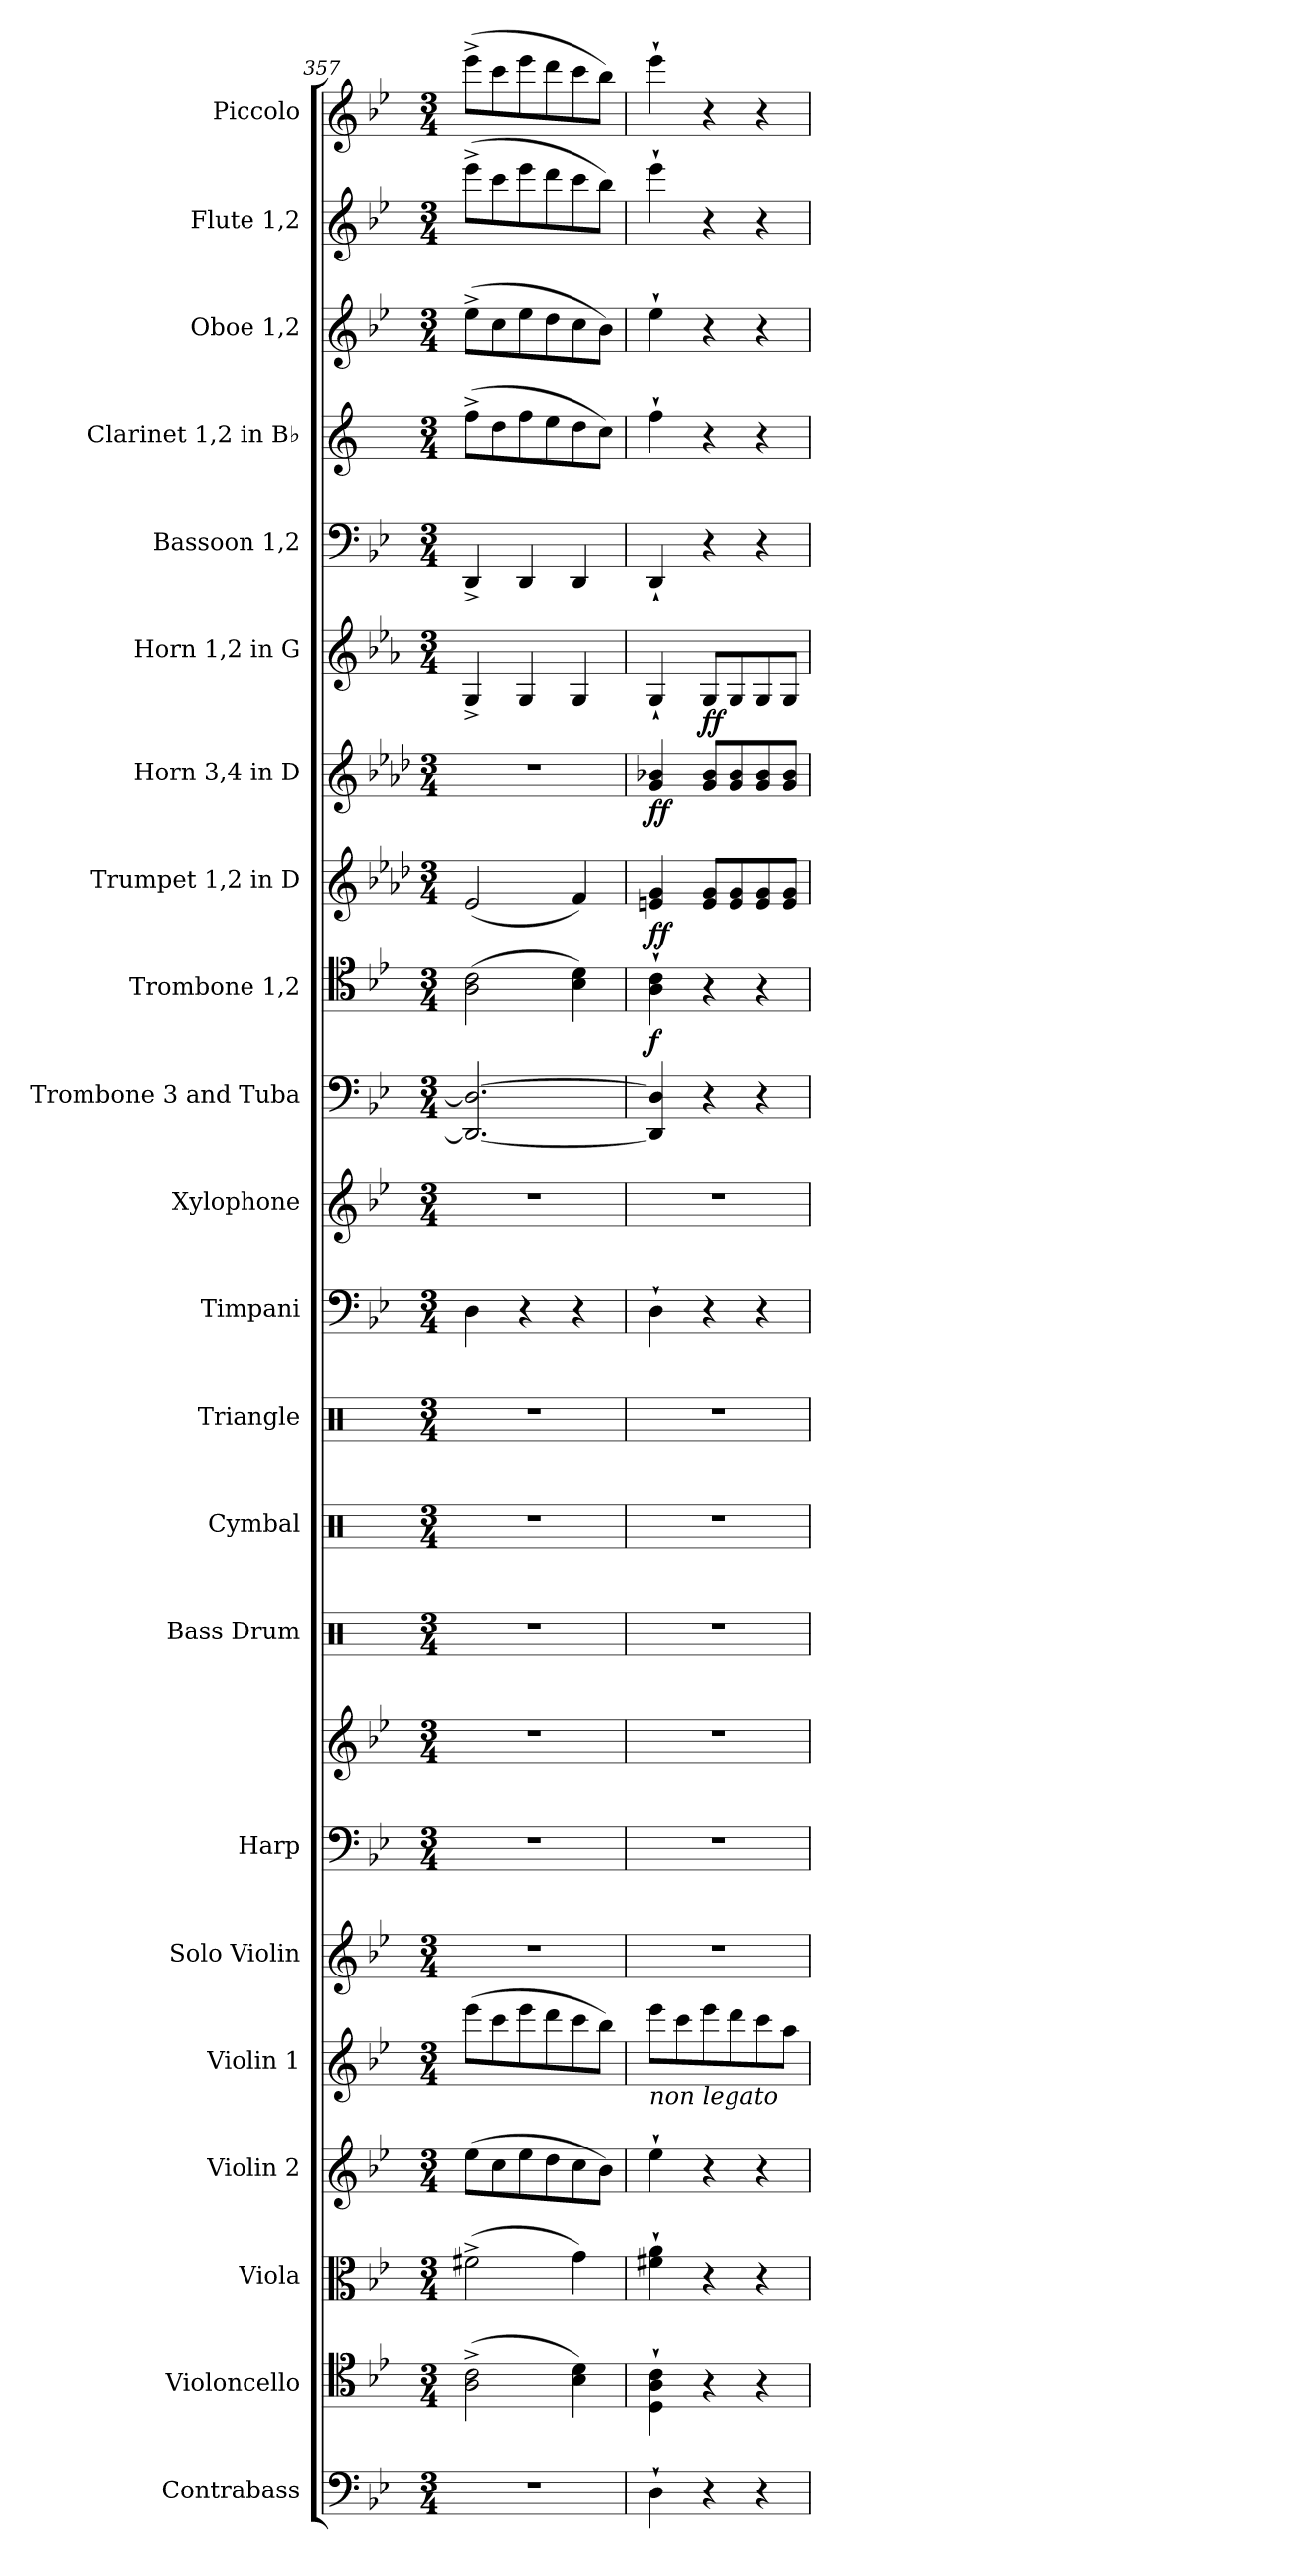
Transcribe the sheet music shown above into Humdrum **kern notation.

**kern	**kern	**kern	**kern	**kern	**kern	**kern	**kern	**kern	**kern	**kern	**kern	**kern	**kern	**kern	**dynam	**kern	**dynam	**kern	**dynam	**kern	**dynam	**kern	**kern	**kern	**kern	**kern
*part22	*part21	*part20	*part19	*part18	*part17	*part16	*part16	*part15	*part14	*part13	*part12	*part11	*part10	*part9	*part9	*part8	*part8	*part7	*part7	*part6	*part6	*part5	*part4	*part3	*part2	*part1
*staff23	*staff22	*staff21	*staff20	*staff19	*staff18	*staff17	*staff16	*staff15	*staff14	*staff13	*staff12	*staff11	*staff10	*staff9	*staff9	*staff8	*staff8	*staff7	*staff7	*staff6	*staff6	*staff5	*staff4	*staff3	*staff2	*staff1
*I"Contrabass	*I"Violoncello	*I"Viola	*I"Violin 2	*I"Violin 1	*I"Solo Violin	*I"Harp	*	*I"Bass Drum	*I"Cymbal	*I"Triangle	*I"Timpani	*I"Xylophone	*I"Trombone 3 and Tuba	*I"Trombone 1,2	*	*I"Trumpet 1,2 in D	*	*I"Horn 3,4 in D	*	*I"Horn 1,2 in G	*	*I"Bassoon 1,2	*I"Clarinet 1,2 in B♭	*I"Oboe 1,2	*I"Flute 1,2	*I"Piccolo
*I'Cb.	*I'Vc.	*I'Vla.	*I'Vln. 2	*I'Vln. 1	*I'Solo Vln.	*I'Hrp.	*	*I'B.D	*I'Cym.	*I'Trgl.	*I'Timp.	*I'Xyl.	*I'Tbn. 3 and Tba.	*I'Tbn. 1,2	*	*I'Tpt. 1,2 in D	*	*I'Hn. 3,4 in D	*	*I'Hn. 1,2 in G	*	*I'Bsn. 1,2	*I'Cl. 1,2 in B♭	*I'Ob. 1,2	*I'Fl. 1,2	*I'Picc.
*clefF4	*clefC4	*clefC3	*clefG2	*clefG2	*clefG2	*clefF4	*clefG2	*clefX	*clefX	*clefX	*clefF4	*clefG2	*clefF4	*clefC4	*	*clefG2	*	*clefG2	*	*clefG2	*	*clefF4	*clefG2	*clefG2	*clefG2	*clefG2
*ITrd7c12	*	*	*	*	*	*	*	*	*	*	*	*ITrd-7c-12	*	*	*	*ITrd-1c-2	*	*ITrd6c10	*	*ITrd3c5	*	*	*ITrd1c2	*	*	*ITrd-7c-12
*k[b-e-]	*k[b-e-]	*k[b-e-]	*k[b-e-]	*k[b-e-]	*k[b-e-]	*k[b-e-]	*k[b-e-]	*k[]	*k[]	*k[]	*k[b-e-]	*k[b-e-]	*k[b-e-]	*k[b-e-]	*	*k[b-e-]	*	*k[b-e-]	*	*k[b-e-]	*	*k[b-e-]	*k[b-e-]	*k[b-e-]	*k[b-e-]	*k[b-e-]
*M3/4	*M3/4	*M3/4	*M3/4	*M3/4	*M3/4	*M3/4	*M3/4	*M3/4	*M3/4	*M3/4	*M3/4	*M3/4	*M3/4	*M3/4	*	*M3/4	*	*M3/4	*	*M3/4	*	*M3/4	*M3/4	*M3/4	*M3/4	*M3/4
=357	=357	=357	=357	=357	=357	=357	=357	=357	=357	=357	=357	=357	=357	=357	=357	=357	=357	=357	=357	=357	=357	=357	=357	=357	=357	=357
2.r	(>2A\^ 2c\^	(>2f#X^\	(>8ee-\L	(>8eee-\L	2.r	2.r	2.r	2.r	2.r	2.r	4D\	2.r	2.DD/_ 2.D/_	(>2A\ 2c\	.	(<2f/	.	2.r	.	4D^/	.	4DD^/	(>8ee-^\L	(>8ee-^\L	(>8eee-^\L	(>8eeee-^\L
.	.	.	8cc\	8ccc\	.	.	.	.	.	.	.	.	.	.	.	.	.	.	.	.	.	.	8cc\	8cc\	8ccc\	8cccc\
.	.	.	8ee-\	8eee-\	.	.	.	.	.	.	4r	.	.	.	.	.	.	.	.	4D/	.	4DD/	8ee-\	8ee-\	8eee-\	8eeee-\
.	.	.	8dd\	8ddd\	.	.	.	.	.	.	.	.	.	.	.	.	.	.	.	.	.	.	8dd\	8dd\	8ddd\	8dddd\
.	4B-\ 4d\)	4g\)	8cc\	8ccc\	.	.	.	.	.	.	4r	.	.	4B-\ 4d\)	.	4g/)	.	.	.	4D/	.	4DD/	8cc\	8cc\	8ccc\	8cccc\
.	.	.	8b-\J)	8bb-\J)	.	.	.	.	.	.	.	.	.	.	.	.	.	.	.	.	.	.	8b-\J)	8b-\J)	8bb-\J)	8bbb-\J)
=358	=358	=358	=358	=358	=358	=358	=358	=358	=358	=358	=358	=358	=358	=358	=358	=358	=358	=358	=358	=358	=358	=358	=358	=358	=358	=358
!	!	!	!	!LO:TX:b:i:t=non legato	!	!	!	!	!	!	!	!	!	!	!	!	!	!	!	!	!	!	!	!	!	!
!	!	!	!	!	!	!	!	!	!	!	!	!	!	!	!LO:DY:b	!	!LO:DY:b	!	!LO:DY:b	!	!	!	!	!	!	!
4DD`\	4D\` 4A\` 4c\`	4f#X\` 4a\`	4ee-`\	8eee-\L	2.r	2.r	2.r	2.r	2.r	2.r	4D`\	2.r	4DD/] 4D/]	4A\` 4c\`	f	4f#X/ 4a/	ff	4A/ 4cn/	ff	4D`/	.	4DD`/	4ee-`\	4ee-`\	4eee-`\	4eeee-`\
.	.	.	.	8ccc\	.	.	.	.	.	.	.	.	.	.	.	.	.	.	.	.	.	.	.	.	.	.
!	!	!	!	!	!	!	!	!	!	!	!	!	!	!	!	!	!	!	!	!	!LO:DY:b	!	!	!	!	!
4r	4r	4r	4r	8eee-\	.	.	.	.	.	.	4r	.	4r	4r	.	8f#/ 8a/L	.	8A/ 8c/L	.	8D/L	ff	4r	4r	4r	4r	4r
.	.	.	.	8ddd\	.	.	.	.	.	.	.	.	.	.	.	8f#/ 8a/	.	8A/ 8c/	.	8D/	.	.	.	.	.	.
4r	4r	4r	4r	8ccc\	.	.	.	.	.	.	4r	.	4r	4r	.	8f#/ 8a/	.	8A/ 8c/	.	8D/	.	4r	4r	4r	4r	4r
.	.	.	.	8aa\J	.	.	.	.	.	.	.	.	.	.	.	8f#/ 8a/J	.	8A/ 8c/J	.	8D/J	.	.	.	.	.	.
=	=	=	=	=	=	=	=	=	=	=	=	=	=	=	=	=	=	=	=	=	=	=	=	=	=	=
*-	*-	*-	*-	*-	*-	*-	*-	*-	*-	*-	*-	*-	*-	*-	*-	*-	*-	*-	*-	*-	*-	*-	*-	*-	*-	*-
